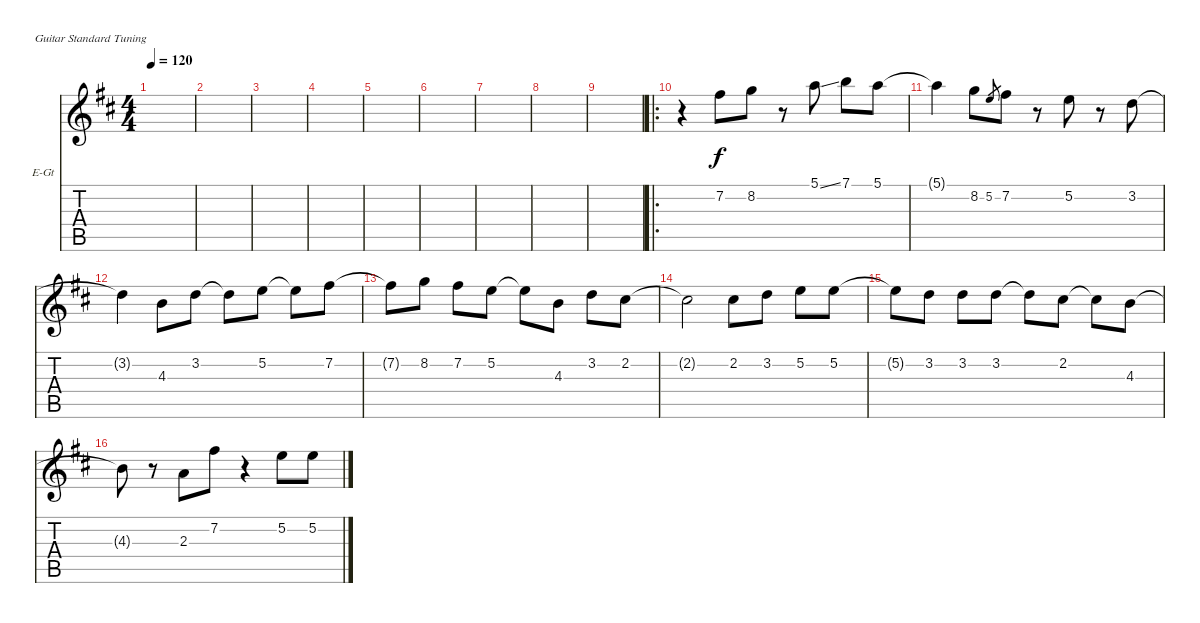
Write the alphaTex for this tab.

\defaultSystemsLayout 4
\bracketExtendMode nobrackets
\firstSystemTrackNameOrientation horizontal
\otherSystemsTrackNameOrientation horizontal
\track ("Jazz Guitar" "E-Gt") {instrument electricguitarjazz}
\staff {score tabs}
\tuning (E4 B3 G3 D3 A2 E2)
\ts (4 4)
\tempo 120
\clef g2
\ks d
|
|
|
|
|
|
|
|
|
\ro
r.4 7.2.8 8.2.8 r.8 5.1{ss}.8 7.1.8 5.1.8 |
5.1{t}.4 8.2.8 5.2.8{gr} 7.2.8 r.8 5.2.8 r.8 3.2.8 |
3.2{t}.4 4.3.8 3.2.8 3.2{t}.8 5.2.8 5.2{t}.8 7.2.8 |
7.2{t}.8 8.2.8 7.2.8 5.2.8 5.2{t}.8 4.3.8 3.2.8 2.2.8 |
2.2{t}.2 2.2.8 3.2.8 5.2.8 5.2.8 |
5.2{t}.8 3.2.8 3.2.8 3.2.8 3.2{t}.8 2.2.8 2.2{t}.8 4.3.8 |
4.3{t}.8 r.8 2.3.8 7.2.8 r.4 5.2.8 5.2.8
